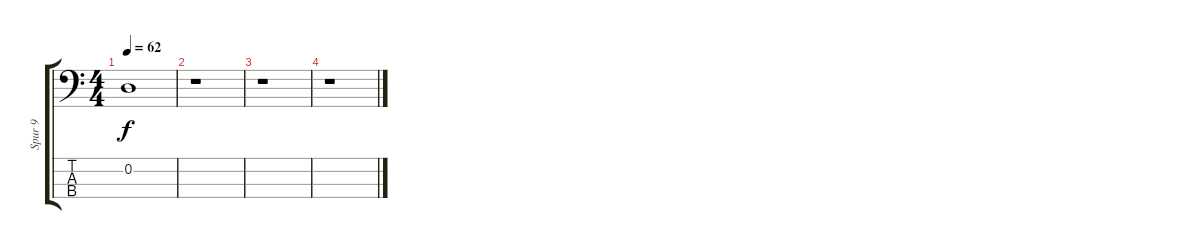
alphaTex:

\track ("Spur 9" "Spur 9") {instrument fretlessbass}
\staff {score tabs}
\tuning (G2 D2 A1 E1) {hide}
\ts (4 4)
\tempo 62
\clef f4
\ks c
0.2.1{dy f} |
r.1 |
r.1 |
r.1
